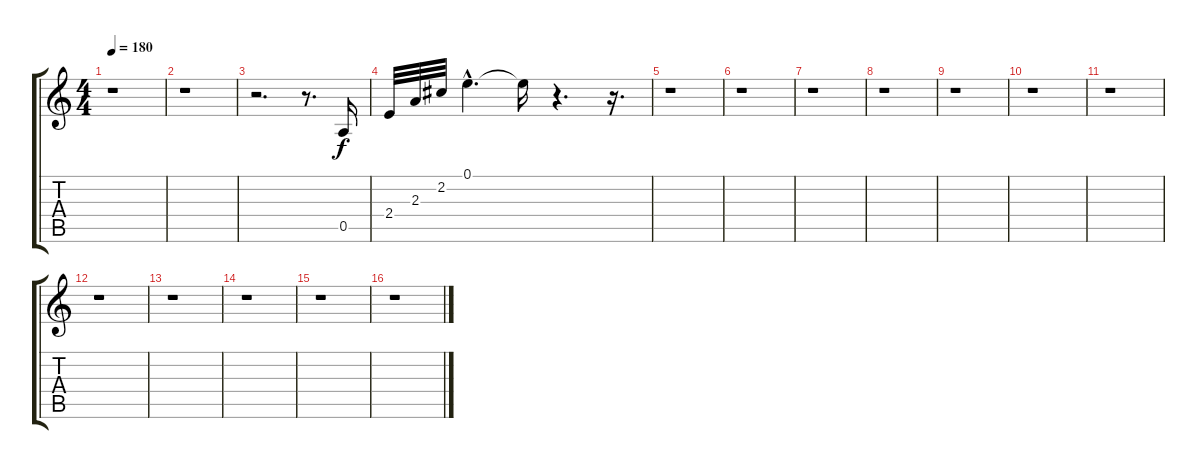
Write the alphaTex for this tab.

\track "" {instrument acousticguitarnylon}
\staff {score tabs}
\tuning (E4 B3 G3 D3 A2 E2) {hide}
\ts (4 4)
\tempo 180
\clef g2
\ks c
r.1{dy f} |
r.1 |
r.2{d} r.8{d} 0.5.16 |
2.4.32 2.3.32 2.2.32 0.1{hac}.4{d} 0.1{t}.16 r.4{d} r.16{d} |
r.1 |
r.1 |
r.1 |
r.1 |
r.1 |
r.1 |
r.1 |
r.1 |
r.1 |
r.1 |
r.1 |
r.1
